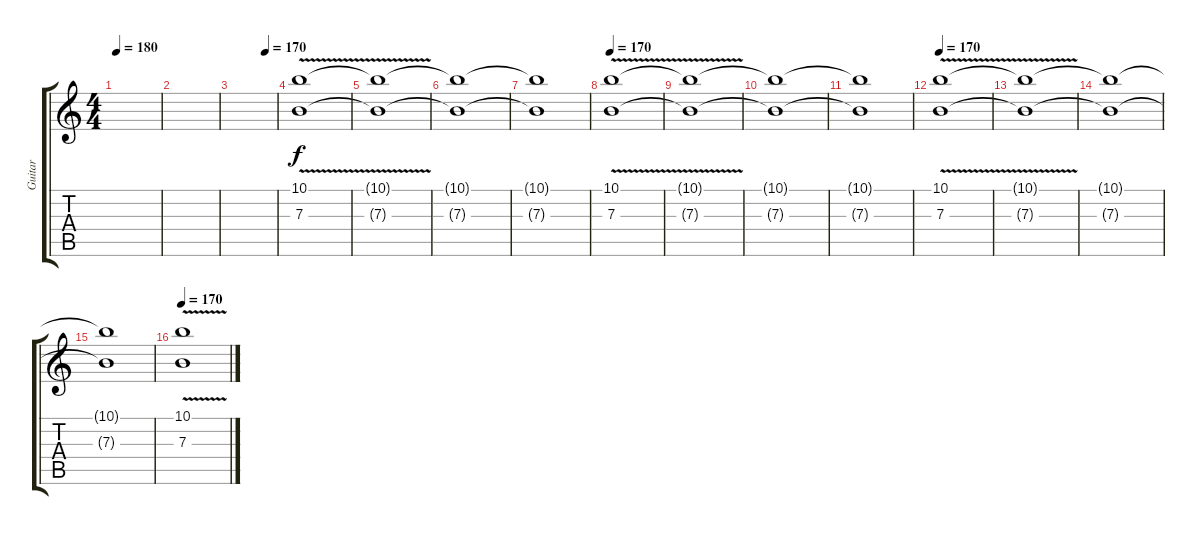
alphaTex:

\track ("Guitar" "Guitar") {instrument distortionguitar}
\staff {score tabs}
\tuning (Db4 Ab3 E3 B2 Gb2 B1) {hide}
\ts (4 4)
\tempo 180
\clef g2
\ks c
|
|
\tempo (170 0.75)
|
(10.1 7.3{v}).1 |
(10.1{t} 7.3{t}).1 |
(10.1{t} 7.3{t}).1 |
(10.1{t} 7.3{t}).1 |
\tempo 170
(10.1 7.3{v}).1 |
(10.1{t} 7.3{t}).1 |
(10.1{t} 7.3{t}).1 |
(10.1{t} 7.3{t}).1 |
\tempo 170
(10.1 7.3{v}).1 |
(10.1{t} 7.3{t}).1 |
(10.1{t} 7.3{t}).1 |
(10.1{t} 7.3{t}).1 |
\tempo 170
(10.1 7.3{v}).1
